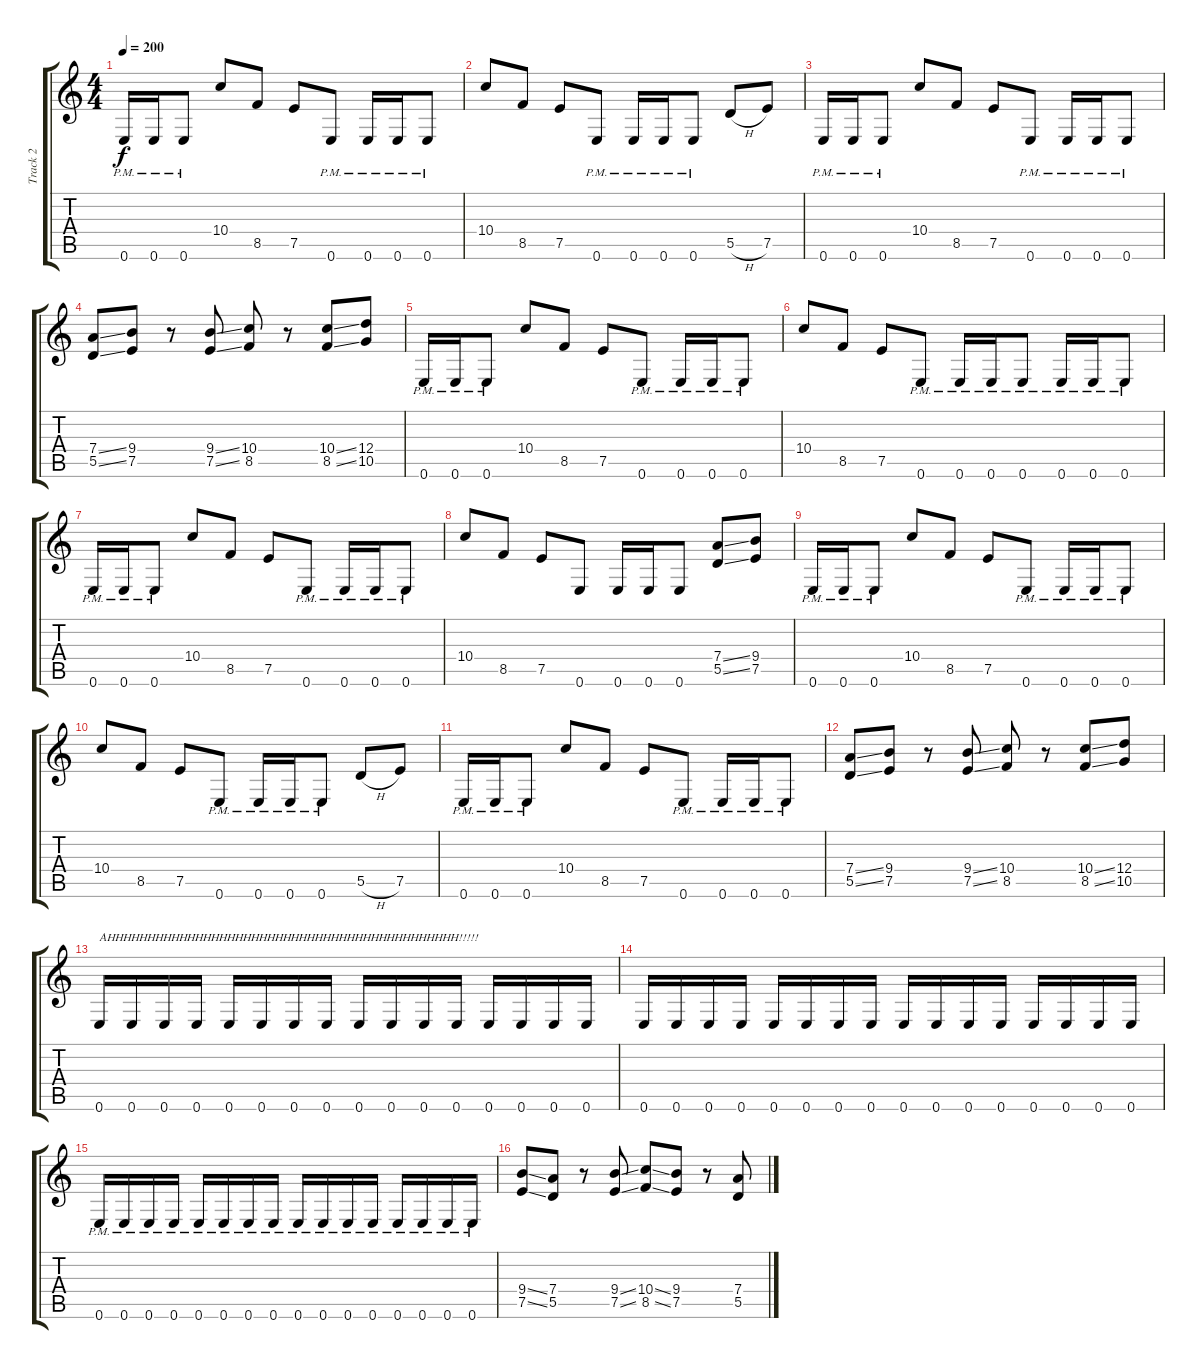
\track ("Track 2" "Track 2") {instrument distortionguitar}
\staff {score tabs}
\tuning (E4 B3 G3 D3 A2 E2) {hide}
\ts (4 4)
\tempo 200
\clef g2
\ks c
0.6{pm}.16{dy f} 0.6{pm}.16 0.6{pm}.8 10.4.8 8.5.8 7.5.8 0.6{pm}.8 0.6{pm}.16 0.6{pm}.16 0.6{pm}.8 |
10.4.8 8.5.8 7.5.8 0.6{pm}.8 0.6{pm}.16 0.6{pm}.16 0.6{pm}.8 5.5{h}.8 7.5.8 |
0.6{pm}.16 0.6{pm}.16 0.6{pm}.8 10.4.8 8.5.8 7.5.8 0.6{pm}.8 0.6{pm}.16 0.6{pm}.16 0.6{pm}.8 |
(7.4{ss} 5.5{ss}).8 (9.4 7.5).8 r.8 (9.4{ss} 7.5{ss}).8 (10.4 8.5).8 r.8 (10.4{ss} 8.5{ss}).8 (12.4 10.5).8 |
0.6{pm}.16 0.6{pm}.16 0.6{pm}.8 10.4.8 8.5.8 7.5.8 0.6{pm}.8 0.6{pm}.16 0.6{pm}.16 0.6{pm}.8 |
10.4.8 8.5.8 7.5.8 0.6{pm}.8 0.6{pm}.16 0.6{pm}.16 0.6{pm}.8 0.6{pm}.16 0.6{pm}.16 0.6{pm}.8 |
0.6{pm}.16 0.6{pm}.16 0.6{pm}.8 10.4.8 8.5.8 7.5.8 0.6{pm}.8 0.6{pm}.16 0.6{pm}.16 0.6{pm}.8 |
10.4.8 8.5.8 7.5.8 0.6.8 0.6.16 0.6.16 0.6.8 (7.4{ss} 5.5{ss}).8 (9.4 7.5).8 |
0.6{pm}.16 0.6{pm}.16 0.6{pm}.8 10.4.8 8.5.8 7.5.8 0.6{pm}.8 0.6{pm}.16 0.6{pm}.16 0.6{pm}.8 |
10.4.8 8.5.8 7.5.8 0.6{pm}.8 0.6{pm}.16 0.6{pm}.16 0.6{pm}.8 5.5{h}.8 7.5.8 |
0.6{pm}.16 0.6{pm}.16 0.6{pm}.8 10.4.8 8.5.8 7.5.8 0.6{pm}.8 0.6{pm}.16 0.6{pm}.16 0.6{pm}.8 |
(7.4{ss} 5.5{ss}).8 (9.4 7.5).8 r.8 (9.4{ss} 7.5{ss}).8 (10.4 8.5).8 r.8 (10.4{ss} 8.5{ss}).8 (12.4 10.5).8 |
0.6.16{txt "AHHHHHHHHHHHHHHHHHHHHHHHHHHHHHHHHHHHHHHHHHHHH!!!!!"} 0.6.16 0.6.16 0.6.16 0.6.16 0.6.16 0.6.16 0.6.16 0.6.16 0.6.16 0.6.16 0.6.16 0.6.16 0.6.16 0.6.16 0.6.16 |
0.6.16 0.6.16 0.6.16 0.6.16 0.6.16 0.6.16 0.6.16 0.6.16 0.6.16 0.6.16 0.6.16 0.6.16 0.6.16 0.6.16 0.6.16 0.6.16 |
0.6{pm}.16 0.6{pm}.16 0.6{pm}.16 0.6{pm}.16 0.6{pm}.16 0.6{pm}.16 0.6{pm}.16 0.6{pm}.16 0.6{pm}.16 0.6{pm}.16 0.6{pm}.16 0.6{pm}.16 0.6{pm}.16 0.6{pm}.16 0.6{pm}.16 0.6{pm}.16 |
(9.4{ss} 7.5{ss}).8 (7.4 5.5).8 r.8 (9.4{ss} 7.5{ss}).8 (10.4{ss} 8.5{ss}).8 (9.4 7.5).8 r.8 (7.4{ss} 5.5{ss}).8
